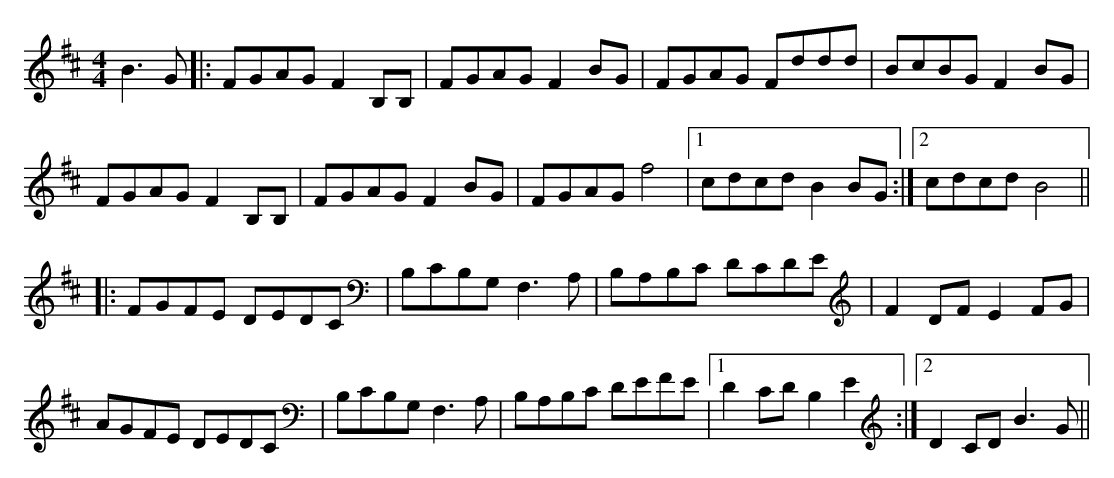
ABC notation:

X:1
M:4/4
K:Bmin
B3G|:FGAG F2B,B,|FGAG F2BG|FGAG Fddd|BcBG F2BG|
FGAG F2B,B,|FGAG F2BG|FGAG f4|1 cdcd B2BG:|2 cdcd B4||
|:FGFE DEDC|B,CB,G, F,3A,|B,A,B,C DCDE|F2DF E2FG|
AGFE DEDC|B,CB,G, F,3A,|B,A,B,C DEFE|1 D2CD B,2E2:|2 D2CD B3G||
